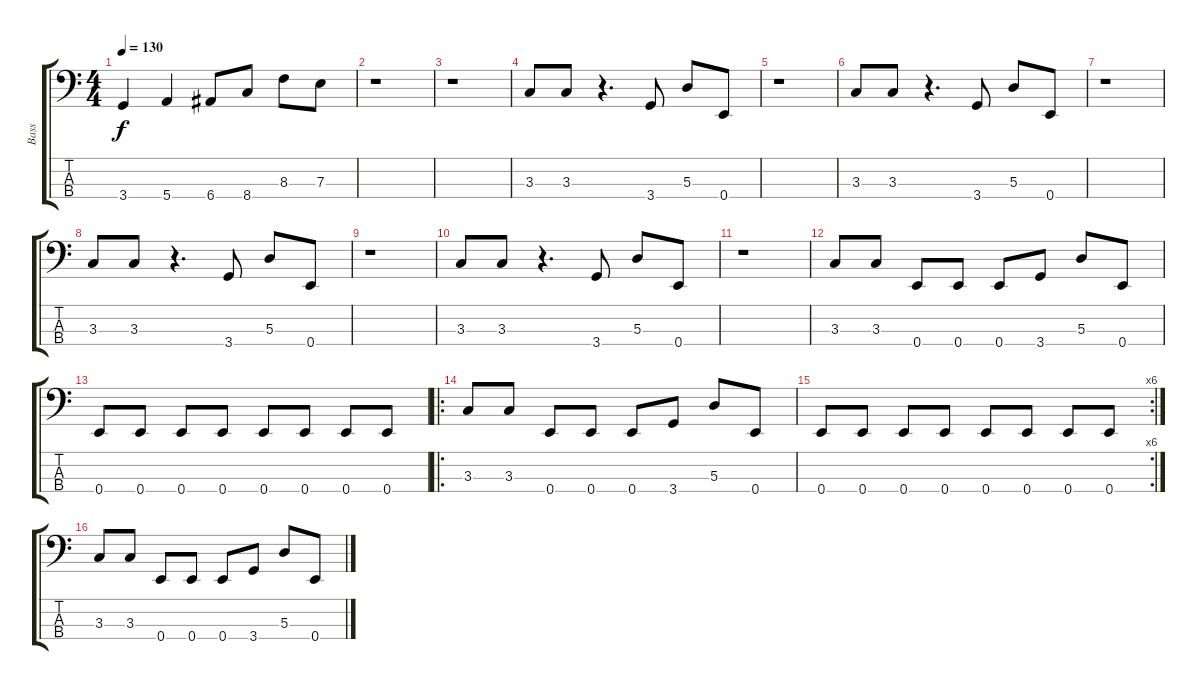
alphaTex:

\track ("Bass" "Bass") {instrument electricbassfinger}
\staff {score tabs}
\tuning (G2 D2 A1 E1) {hide}
\ts (4 4)
\tempo 130
\clef f4
\ks c
3.4{t}.4{dy f} 5.4.4 6.4.8 8.4.8 8.3.8 7.3.8 |
r.1 |
r.1 |
3.3.8 3.3.8 r.4{d} 3.4.8 5.3.8 0.4.8 |
r.1 |
3.3.8 3.3.8 r.4{d} 3.4.8 5.3.8 0.4.8 |
r.1 |
3.3.8 3.3.8 r.4{d} 3.4.8 5.3.8 0.4.8 |
r.1 |
3.3.8 3.3.8 r.4{d} 3.4.8 5.3.8 0.4.8 |
r.1 |
3.3.8 3.3.8 0.4.8 0.4.8 0.4.8 3.4.8 5.3.8 0.4.8 |
0.4.8 0.4.8 0.4.8 0.4.8 0.4.8 0.4.8 0.4.8 0.4.8 |
\ro
3.3.8 3.3.8 0.4.8 0.4.8 0.4.8 3.4.8 5.3.8 0.4.8 |
\rc 6
0.4.8 0.4.8 0.4.8 0.4.8 0.4.8 0.4.8 0.4.8 0.4.8 |
3.3.8 3.3.8 0.4.8 0.4.8 0.4.8 3.4.8 5.3.8 0.4.8
